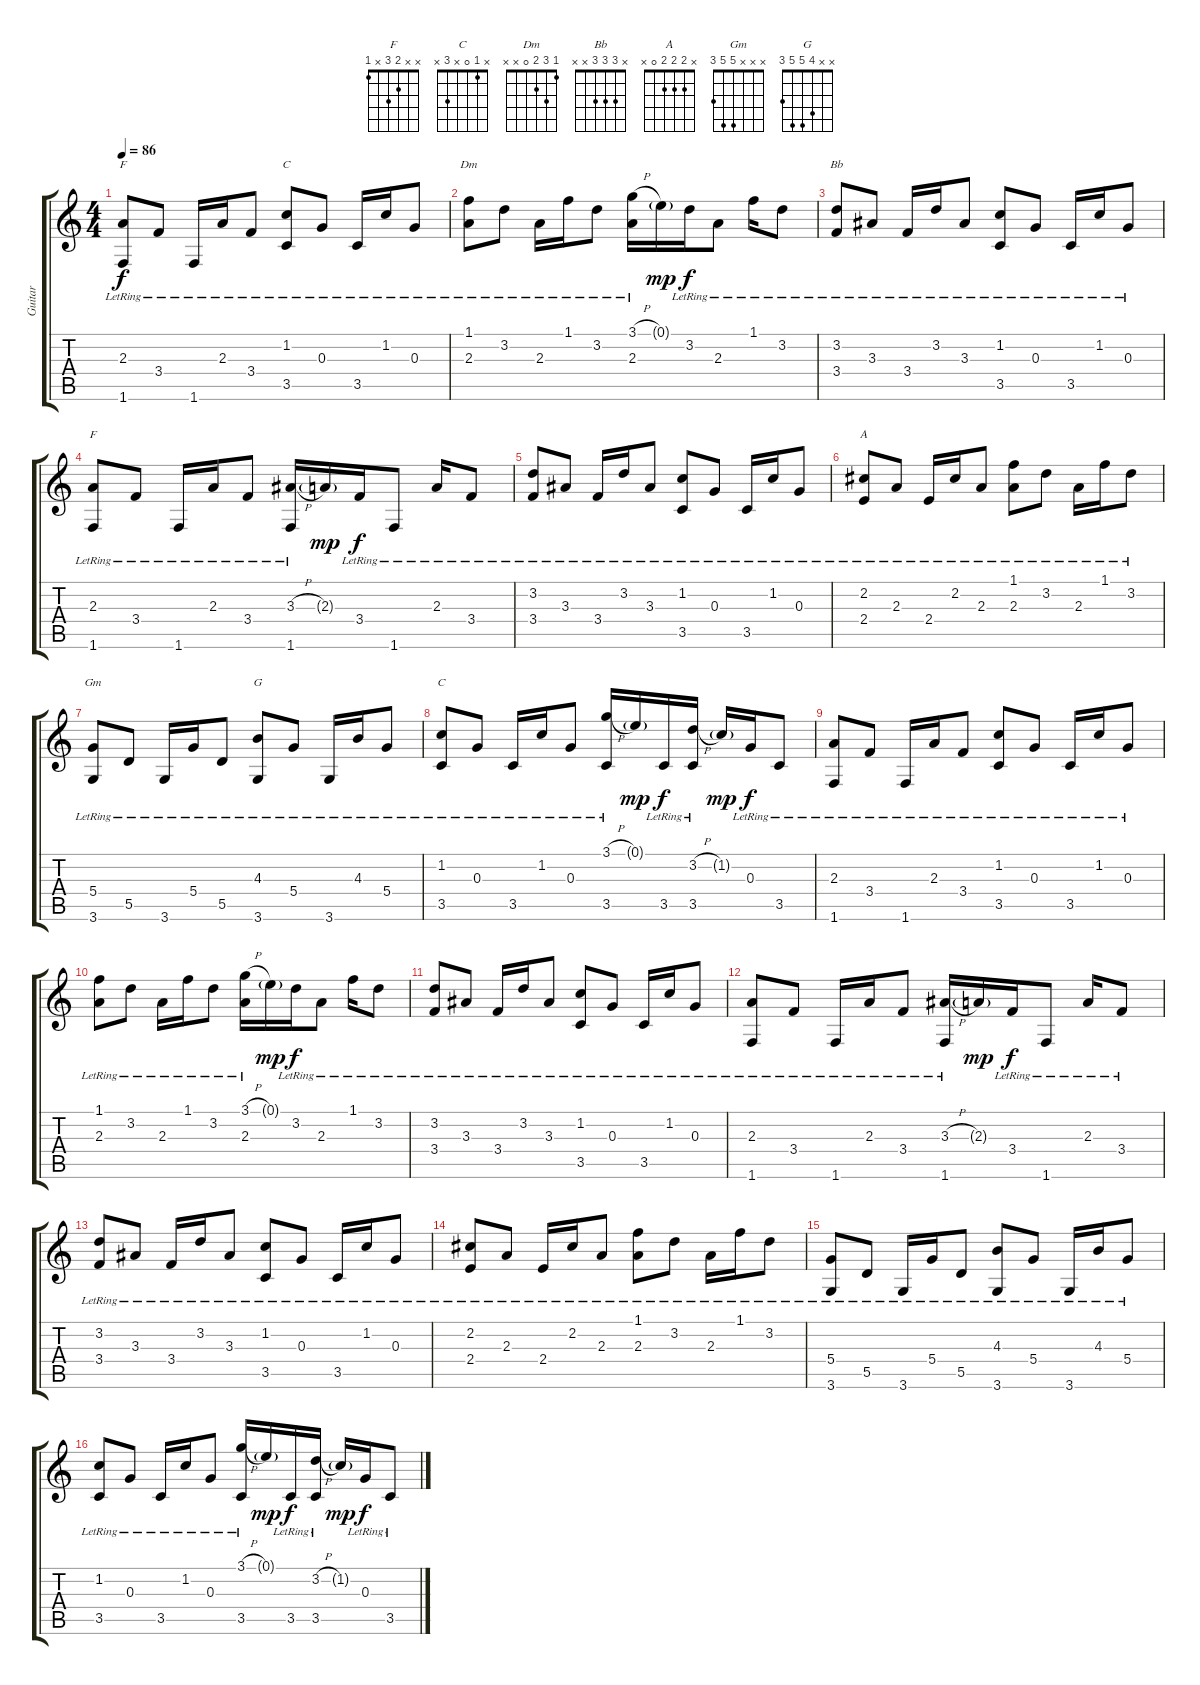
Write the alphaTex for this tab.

\track ("Guitar" "Guitar") {instrument acousticguitarnylon}
\staff {score tabs}
\tuning (E4 B3 G3 D3 A2 E2) {hide}
\chord ("F" x x 2 3 0 1)
\chord ("C" 0 1 0 x 3 x)
\chord ("Dm" 1 3 2 0 x x)
\chord ("Bb" x 3 3 3 x x)
\chord ("F" x x 2 3 x 1)
\chord ("A" x 2 2 2 0 x)
\chord ("Gm" x x x 5 5 3)
\chord ("G" x x 4 5 5 3)
\chord ("C" x 1 0 x 3 x)
\ts (4 4)
\tempo 86
\clef g2
\ks c
(2.3{lr} 1.6{lr}).8{ch "F" dy f} 3.4{lr}.8 1.6{lr}.16 2.3{lr}.16 3.4{lr}.8 (1.2{lr} 3.5{lr}).8{ch "C"} 0.3{lr}.8 3.5{lr}.16 1.2{lr}.16 0.3{lr}.8 |
(1.1{lr} 2.3{lr}).8{ch "Dm"} 3.2{lr}.8 2.3{lr}.16 1.1{lr}.16 3.2{lr}.8 (3.1{h} 2.3{lr}).16 0.1{g}.16{dy mp} 3.2{lr}.16{dy f} 2.3{lr}.8 1.1{lr}.16 3.2{lr}.8 |
(3.2{lr} 3.4{lr}).8{ch "Bb"} 3.3{lr}.8 3.4{lr}.16 3.2{lr}.16 3.3{lr}.8 (1.2{lr} 3.5{lr}).8 0.3{lr}.8 3.5{lr}.16 1.2{lr}.16 0.3{lr}.8 |
(2.3{lr} 1.6{lr}).8{ch "F"} 3.4{lr}.8 1.6{lr}.16 2.3{lr}.16 3.4{lr}.8 (3.3{h} 1.6{lr}).16 2.3{g}.16{dy mp} 3.4{lr}.16{dy f} 1.6{lr}.8 2.3{lr}.16 3.4{lr}.8 |
(3.2{lr} 3.4{lr}).8 3.3{lr}.8 3.4{lr}.16 3.2{lr}.16 3.3{lr}.8 (1.2{lr} 3.5{lr}).8 0.3{lr}.8 3.5{lr}.16 1.2{lr}.16 0.3{lr}.8 |
(2.2{lr} 2.4{lr}).8{ch "A"} 2.3{lr}.8 2.4{lr}.16 2.2{lr}.16 2.3{lr}.8 (1.1{lr} 2.3{lr}).8 3.2{lr}.8 2.3{lr}.16 1.1{lr}.16 3.2{lr}.8 |
(5.4{lr} 3.6{lr}).8{ch "Gm"} 5.5{lr}.8 3.6{lr}.16 5.4{lr}.16 5.5{lr}.8 (4.3{lr} 3.6{lr}).8{ch "G"} 5.4{lr}.8 3.6{lr}.16 4.3{lr}.16 5.4{lr}.8 |
(1.2{lr} 3.5{lr}).8{ch "C"} 0.3{lr}.8 3.5{lr}.16 1.2{lr}.16 0.3{lr}.8 (3.1{h} 3.5{lr}).16 0.1{g}.16{dy mp} 3.5{lr}.16{dy f} (3.2{h} 3.5{lr}).16 1.2{g}.16{dy mp} 0.3{lr}.16{dy f} 3.5{lr}.8 |
(2.3{lr} 1.6{lr}).8 3.4{lr}.8 1.6{lr}.16 2.3{lr}.16 3.4{lr}.8 (1.2{lr} 3.5{lr}).8 0.3{lr}.8 3.5{lr}.16 1.2{lr}.16 0.3{lr}.8 |
(1.1{lr} 2.3{lr}).8 3.2{lr}.8 2.3{lr}.16 1.1{lr}.16 3.2{lr}.8 (3.1{h} 2.3{lr}).16 0.1{g}.16{dy mp} 3.2{lr}.16{dy f} 2.3{lr}.8 1.1{lr}.16 3.2{lr}.8 |
(3.2{lr} 3.4{lr}).8 3.3{lr}.8 3.4{lr}.16 3.2{lr}.16 3.3{lr}.8 (1.2{lr} 3.5{lr}).8 0.3{lr}.8 3.5{lr}.16 1.2{lr}.16 0.3{lr}.8 |
(2.3{lr} 1.6{lr}).8 3.4{lr}.8 1.6{lr}.16 2.3{lr}.16 3.4{lr}.8 (3.3{h} 1.6{lr}).16 2.3{g}.16{dy mp} 3.4{lr}.16{dy f} 1.6{lr}.8 2.3{lr}.16 3.4{lr}.8 |
(3.2{lr} 3.4{lr}).8 3.3{lr}.8 3.4{lr}.16 3.2{lr}.16 3.3{lr}.8 (1.2{lr} 3.5{lr}).8 0.3{lr}.8 3.5{lr}.16 1.2{lr}.16 0.3{lr}.8 |
(2.2{lr} 2.4{lr}).8 2.3{lr}.8 2.4{lr}.16 2.2{lr}.16 2.3{lr}.8 (1.1{lr} 2.3{lr}).8 3.2{lr}.8 2.3{lr}.16 1.1{lr}.16 3.2{lr}.8 |
(5.4{lr} 3.6{lr}).8 5.5{lr}.8 3.6{lr}.16 5.4{lr}.16 5.5{lr}.8 (4.3{lr} 3.6{lr}).8 5.4{lr}.8 3.6{lr}.16 4.3{lr}.16 5.4{lr}.8 |
(1.2{lr} 3.5{lr}).8 0.3{lr}.8 3.5{lr}.16 1.2{lr}.16 0.3{lr}.8 (3.1{h} 3.5{lr}).16 0.1{g}.16{dy mp} 3.5{lr}.16{dy f} (3.2{h} 3.5{lr}).16 1.2{g}.16{dy mp} 0.3{lr}.16{dy f} 3.5{lr}.8
